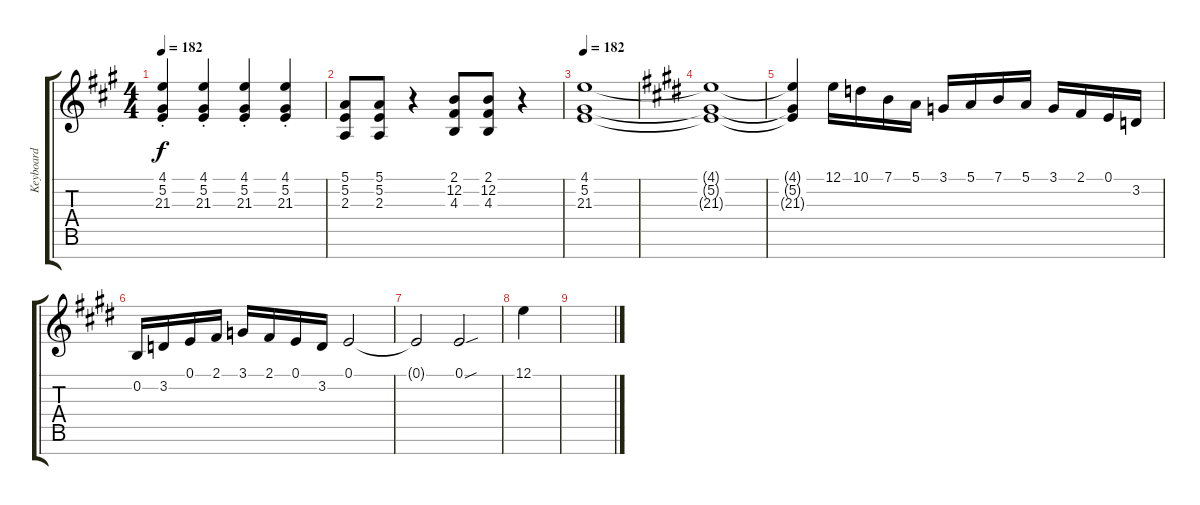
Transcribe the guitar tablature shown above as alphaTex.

\track ("Keyboard" "Keyboard") {instrument pad3polysynth}
\staff {score tabs}
\tuning (E4 B3 G3 D3 A2 E2 B1) {hide}
\ts (4 4)
\tempo 182
\clef g2
\ks a
(4.1{st} 5.2{st} 21.3{st}).4{dy f} (4.1{st} 5.2{st} 21.3{st}).4 (4.1{st} 5.2{st} 21.3{st}).4 (4.1{st} 5.2{st} 21.3{st}).4 |
(5.1 5.2 2.3).8 (5.1 5.2 2.3).8 r.4 (2.1 12.2 4.3).8 (2.1 12.2 4.3).8 r.4 |
\tempo 182
(4.1 5.2 21.3).1 |
\ks c#minor
(4.1{t} 5.2{t} 21.3{t}).1 |
(4.1{t} 5.2{t} 21.3{t}).4 12.1.16 10.1.16 7.1.16 5.1.16 3.1.16 5.1.16 7.1.16 5.1.16 3.1.16 2.1.16 0.1.16 3.2.16 |
0.2.16 3.2.16 0.1.16 2.1.16 3.1.16 2.1.16 0.1.16 3.2.16 0.1.2 |
0.1{t}.2 0.1{sou}.2 |
12.1.4 |
\ks e
